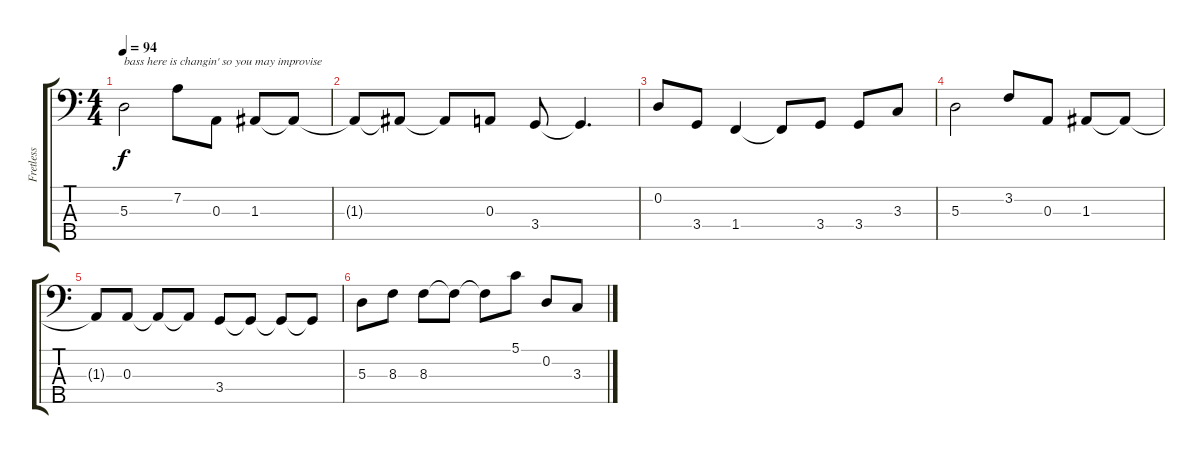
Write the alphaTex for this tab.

\track ("Fretless" "Fretless") {instrument fretlessbass}
\staff {score tabs}
\tuning (G2 D2 A1 E1 B0) {hide}
\ts (4 4)
\tempo 94
\clef f4
\ks c
5.3.2{txt "bass here is changin' so you may improvise" dy f volume 10 instrument fretlessbass} 7.2.8 0.3.8 1.3.8 1.3{t}.8 |
1.3{t}.8 1.3{t}.8 1.3{t}.8 0.3.8 3.4.8 3.4{t}.4{d} |
0.2.8 3.4.8 1.4.4 1.4{t}.8 3.4.8 3.4.8 3.3.8 |
5.3.2{instrument fretlessbass} 3.2.8 0.3.8 1.3.8 1.3{t}.8 |
1.3{t}.8 0.3.8 0.3{t}.8 0.3{t}.8 3.4.8 3.4{t}.8 3.4{t}.8 3.4{t}.8 |
5.3.8 8.3.8 8.3.8 8.3{t}.8 8.3{t}.8 5.1.8 0.2.8 3.3.8
